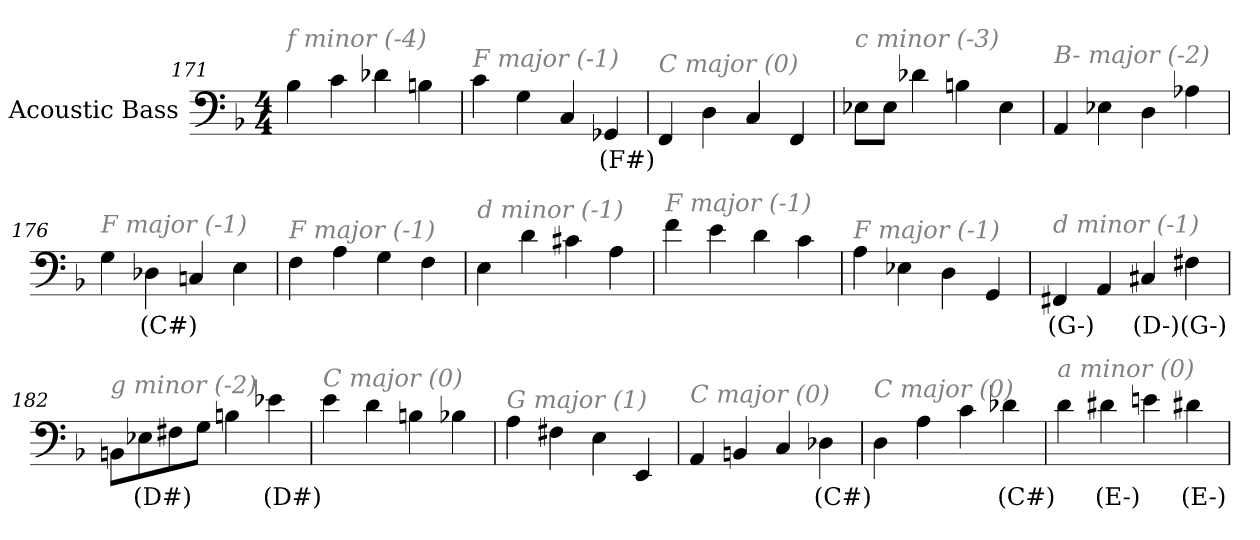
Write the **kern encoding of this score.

**kern	**text
*part1	*part1
*staff1	*staff1
*I"Acoustic Bass	*
*clefF4	*
*ITrd7c12	*
*k[b-]	*
*F:	*
*M4/4	*
=171	=171
!LO:TX:i:color=#808080:t=f minor (-4)	!
4BB-	.
4C	.
4D-X	.
4BBn	.
=172	=172
!LO:TX:i:color=#808080:t=F major (-1)	!
4C	.
4GG	.
4CC	.
4GGG-Xi	(F#)
=173	=173
!LO:TX:i:color=#808080:t=C major (0)	!
4FFF	.
4DD	.
4CC	.
4FFF	.
=174	=174
!LO:TX:i:color=#808080:t=c minor (-3)	!
8EE-XL	.
8EE-J	.
4D-X	.
4BBn	.
4EE-	.
=175	=175
!LO:TX:i:color=#808080:t=B- major (-2)	!
4AAA	.
4EE-X	.
4DD	.
4AA-X	.
=176	=176
!LO:TX:i:color=#808080:t=F major (-1)	!
4GG	.
4DD-Xi	(C#)
4CCn	.
4EE	.
=177	=177
!LO:TX:i:color=#808080:t=F major (-1)	!
4FF	.
4AA	.
4GG	.
4FF	.
=178	=178
!LO:TX:i:color=#808080:t=d minor (-1)	!
4EE	.
4D	.
4C#X	.
4AA	.
=179	=179
!LO:TX:i:color=#808080:t=F major (-1)	!
4F	.
4E	.
4D	.
4C	.
=180	=180
!LO:TX:i:color=#808080:t=F major (-1)	!
4AA	.
4EE-X	.
4DD	.
4GGG	.
=181	=181
!LO:TX:i:color=#808080:t=d minor (-1)	!
4FFF#Xi	(G-)
4AAA	.
4CC#Xi	(D-)
4FF#Xi	(G-)
=182	=182
!LO:TX:i:color=#808080:t=g minor (-2)	!
8BBBnL	.
8EE-Xi	(D#)
8FF#X	.
8GGJ	.
4BBn	.
4E-Xi	(D#)
=183	=183
!LO:TX:i:color=#808080:t=C major (0)	!
4E	.
4D	.
4BBn	.
4BB-X	.
=184	=184
!LO:TX:i:color=#808080:t=G major (1)	!
4AA	.
4FF#X	.
4EE	.
4EEE	.
=185	=185
!LO:TX:i:color=#808080:t=C major (0)	!
4AAA	.
4BBBn	.
4CC	.
4DD-Xi	(C#)
=186	=186
!LO:TX:i:color=#808080:t=C major (0)	!
4DD	.
4AA	.
4C	.
4D-Xi	(C#)
=187	=187
!LO:TX:i:color=#808080:t=a minor (0)	!
4D	.
4D#Xi	(E-)
4En	.
4D#Xi	(E-)
=	=
*-	*-
